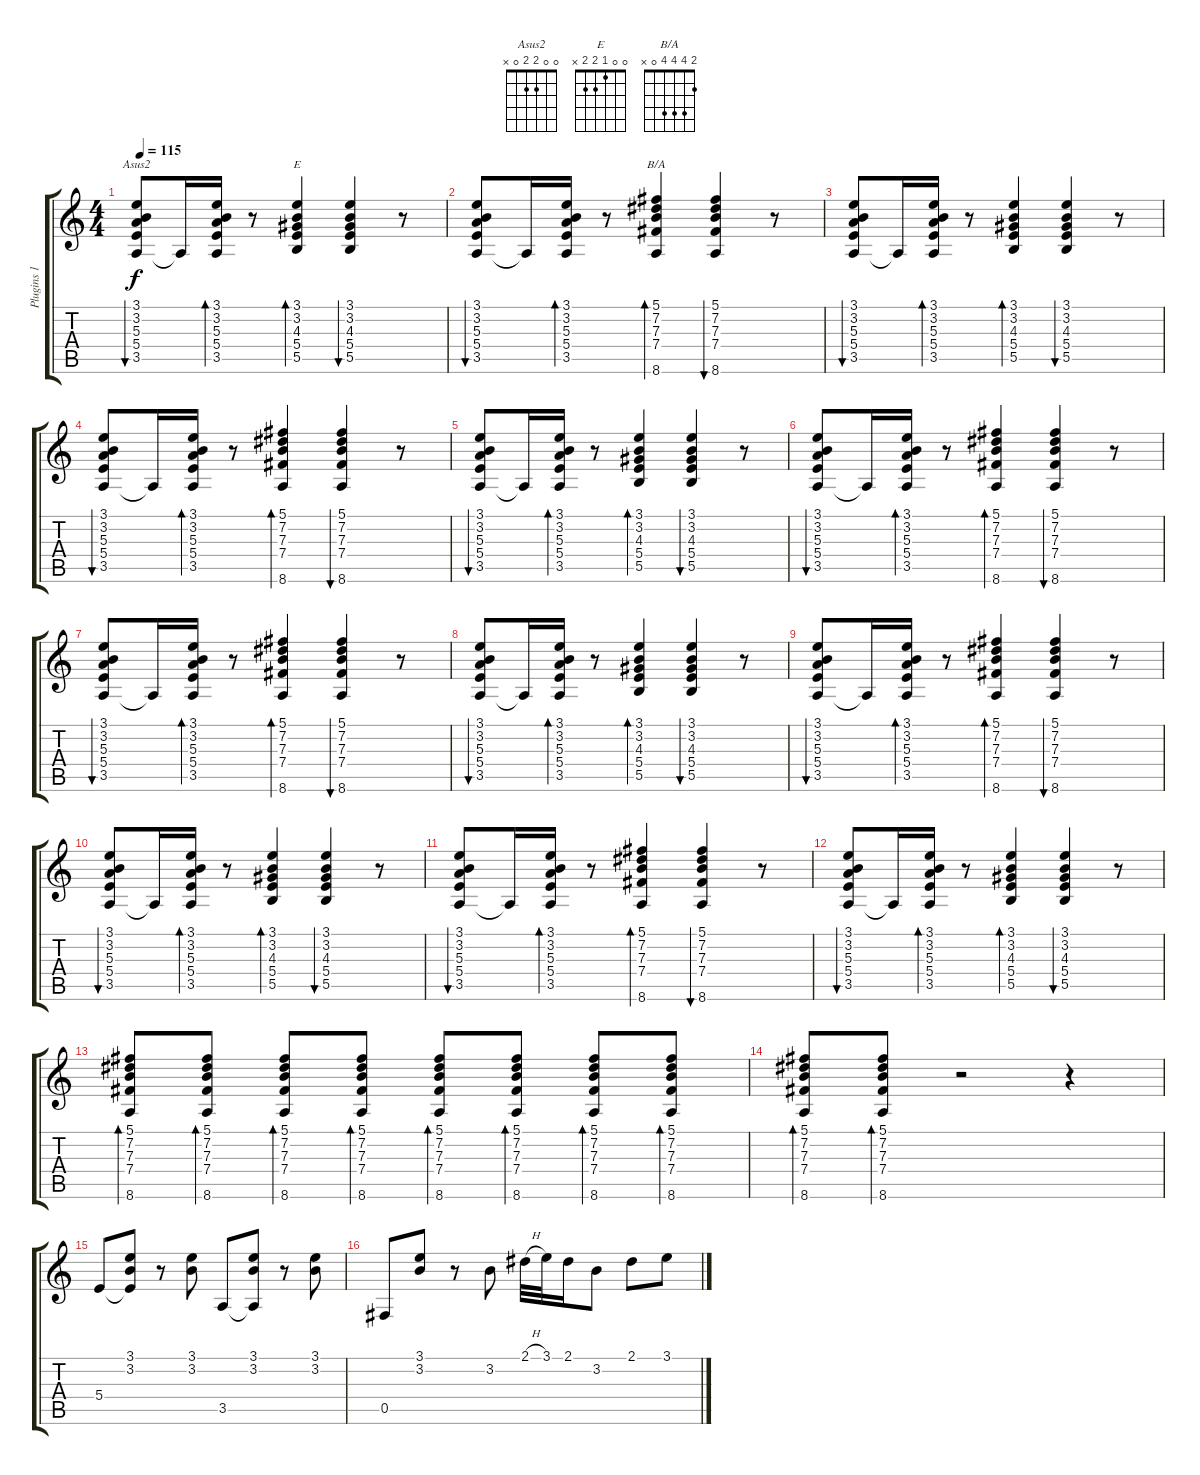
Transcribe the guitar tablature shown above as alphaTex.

\track ("Plugins 1" "Plugins 1") {instrument acousticguitarsteel}
\staff {score tabs}
\tuning (Db4 Ab3 E3 B2 Gb2 Db2) {hide}
\chord ("Asus2" 0 0 2 2 0 x)
\chord ("E" 0 0 1 2 2 x)
\chord ("B/A" 2 4 4 4 0 x)
\ts (4 4)
\tempo 115
\clef g2
\ks c
(3.1 3.2 5.3 5.4 3.5).8{bu 30 ch "Asus2" dy f} 3.5{t}.16 (3.1 3.2 5.3 5.4 3.5).16{bd 30} r.8 (3.1 3.2 4.3 5.4 5.5).4{bd 30 ch "E"} (3.1 3.2 4.3 5.4 5.5).4{bu 30} r.8 |
(3.1 3.2 5.3 5.4 3.5).8{bu 30} 3.5{t}.16 (3.1 3.2 5.3 5.4 3.5).16{bd 30} r.8 (5.1 7.2 7.3 7.4 8.6).4{bd 30 ch "B/A"} (5.1 7.2 7.3 7.4 8.6).4{bu 30} r.8 |
(3.1 3.2 5.3 5.4 3.5).8{bu 30} 3.5{t}.16 (3.1 3.2 5.3 5.4 3.5).16{bd 30} r.8 (3.1 3.2 4.3 5.4 5.5).4{bd 30} (3.1 3.2 4.3 5.4 5.5).4{bu 30} r.8 |
(3.1 3.2 5.3 5.4 3.5).8{bu 30} 3.5{t}.16 (3.1 3.2 5.3 5.4 3.5).16{bd 30} r.8 (5.1 7.2 7.3 7.4 8.6).4{bd 30} (5.1 7.2 7.3 7.4 8.6).4{bu 30} r.8 |
(3.1 3.2 5.3 5.4 3.5).8{bu 30} 3.5{t}.16 (3.1 3.2 5.3 5.4 3.5).16{bd 30} r.8 (3.1 3.2 4.3 5.4 5.5).4{bd 30} (3.1 3.2 4.3 5.4 5.5).4{bu 30} r.8 |
(3.1 3.2 5.3 5.4 3.5).8{bu 30} 3.5{t}.16 (3.1 3.2 5.3 5.4 3.5).16{bd 30} r.8 (5.1 7.2 7.3 7.4 8.6).4{bd 30} (5.1 7.2 7.3 7.4 8.6).4{bu 30} r.8 |
(3.1 3.2 5.3 5.4 3.5).8{bu 30} 3.5{t}.16 (3.1 3.2 5.3 5.4 3.5).16{bd 30} r.8 (5.1 7.2 7.3 7.4 8.6).4{bd 30} (5.1 7.2 7.3 7.4 8.6).4{bu 30} r.8 |
(3.1 3.2 5.3 5.4 3.5).8{bu 30} 3.5{t}.16 (3.1 3.2 5.3 5.4 3.5).16{bd 30} r.8 (3.1 3.2 4.3 5.4 5.5).4{bd 30} (3.1 3.2 4.3 5.4 5.5).4{bu 30} r.8 |
(3.1 3.2 5.3 5.4 3.5).8{bu 30} 3.5{t}.16 (3.1 3.2 5.3 5.4 3.5).16{bd 30} r.8 (5.1 7.2 7.3 7.4 8.6).4{bd 30} (5.1 7.2 7.3 7.4 8.6).4{bu 30} r.8 |
(3.1 3.2 5.3 5.4 3.5).8{bu 30} 3.5{t}.16 (3.1 3.2 5.3 5.4 3.5).16{bd 30} r.8 (3.1 3.2 4.3 5.4 5.5).4{bd 30} (3.1 3.2 4.3 5.4 5.5).4{bu 30} r.8 |
(3.1 3.2 5.3 5.4 3.5).8{bu 30} 3.5{t}.16 (3.1 3.2 5.3 5.4 3.5).16{bd 30} r.8 (5.1 7.2 7.3 7.4 8.6).4{bd 30} (5.1 7.2 7.3 7.4 8.6).4{bu 30} r.8 |
(3.1 3.2 5.3 5.4 3.5).8{bu 30} 3.5{t}.16 (3.1 3.2 5.3 5.4 3.5).16{bd 30} r.8 (3.1 3.2 4.3 5.4 5.5).4{bd 30} (3.1 3.2 4.3 5.4 5.5).4{bu 30} r.8 |
(5.1 7.2 7.3 7.4 8.6).8{bd 30} (5.1 7.2 7.3 7.4 8.6).8{bd 30} (5.1 7.2 7.3 7.4 8.6).8{bd 30} (5.1 7.2 7.3 7.4 8.6).8{bd 30} (5.1 7.2 7.3 7.4 8.6).8{bd 30} (5.1 7.2 7.3 7.4 8.6).8{bd 30} (5.1 7.2 7.3 7.4 8.6).8{bd 30} (5.1 7.2 7.3 7.4 8.6).8{bd 30} |
(5.1 7.2 7.3 7.4 8.6).8{bd 30} (5.1 7.2 7.3 7.4 8.6).8{bd 30} r.2 r.4 |
5.4.8 (3.1 3.2 5.4{t}).8 r.8 (3.1 3.2).8 3.5.8 (3.1 3.2 3.5{t}).8 r.8 (3.1 3.2).8 |
0.5.8 (3.1 3.2).8 r.8 3.2.8 2.1{h}.32 3.1.32 2.1.16 3.2.8 2.1.8 3.1.8
